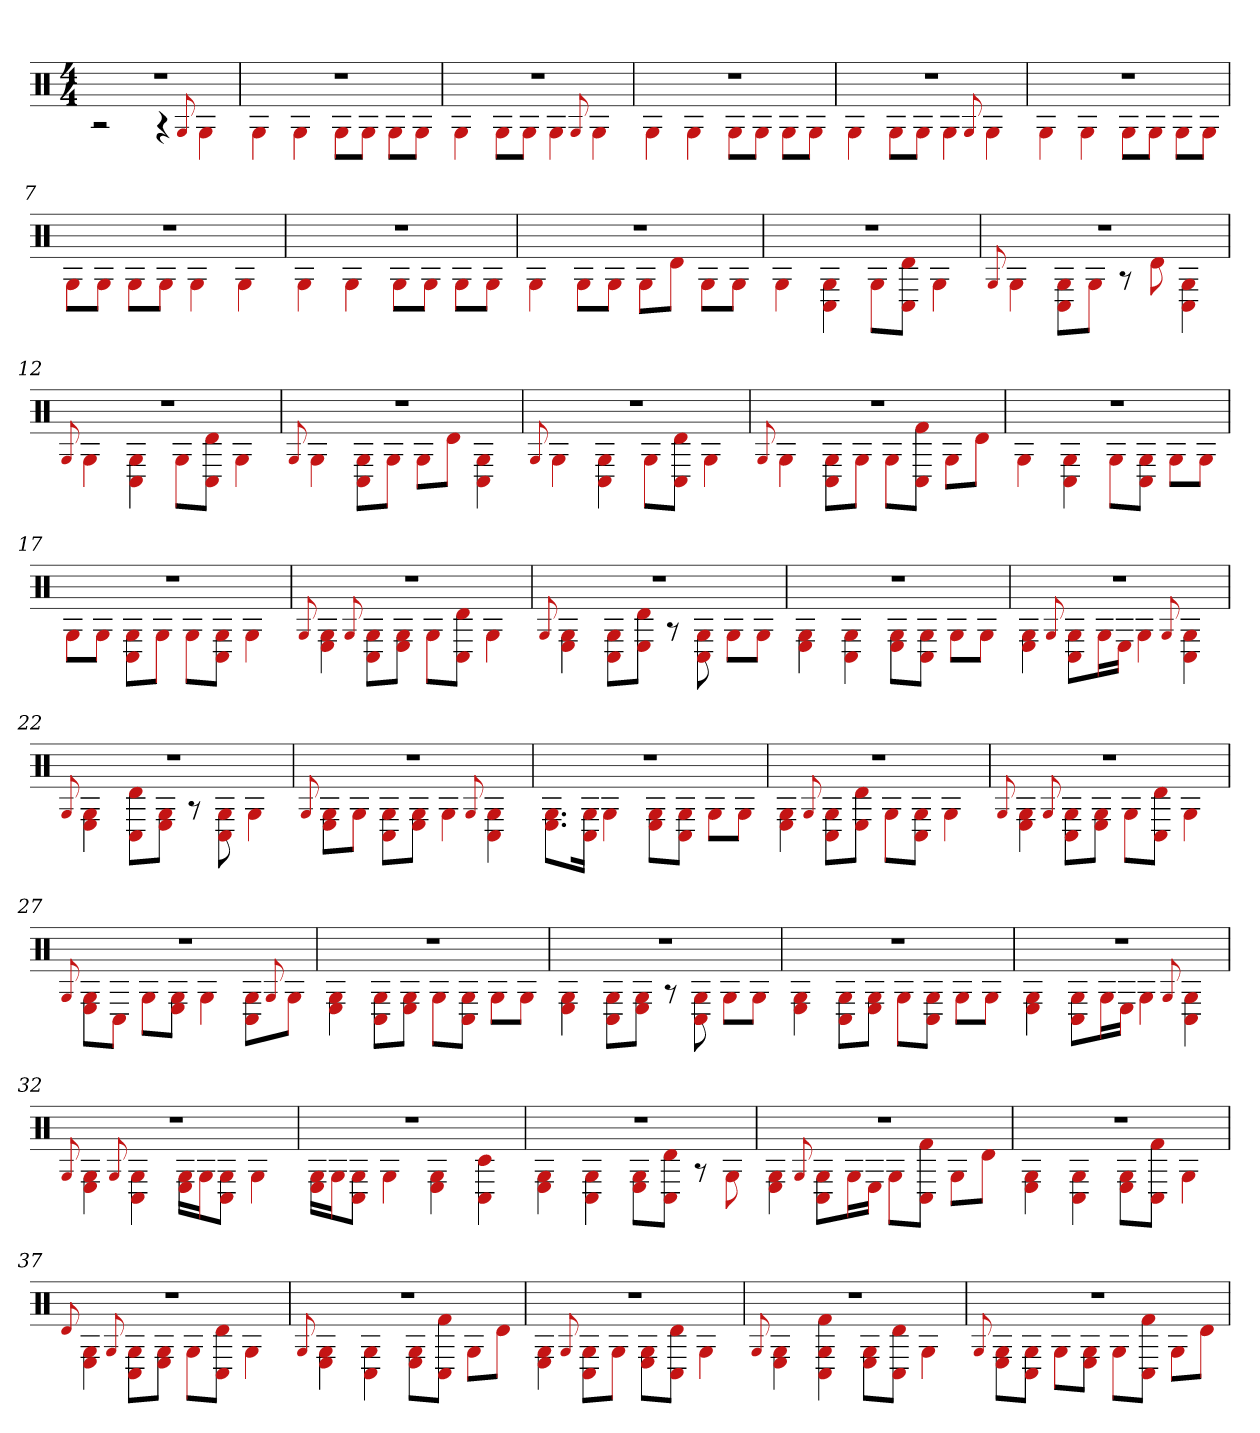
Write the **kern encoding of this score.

**kern
*part1
*staff1
*clefX
*k[]
*M4/4
=1
*^
1r	2r
.	4r
.	8qqG
.	4G
=2	=2
1r	4G
.	4G
.	8GL
.	8GJ
.	8GL
.	8GJ
=3	=3
1r	4G
.	8GL
.	8GJ
.	4G
.	8qqG
.	4G
=4	=4
1r	4G
.	4G
.	8GL
.	8GJ
.	8GL
.	8GJ
=5	=5
1r	4G
.	8GL
.	8GJ
.	4G
.	8qqG
.	4G
=6	=6
1r	4G
.	4G
.	8GL
.	8GJ
.	8GL
.	8GJ
=7	=7
1r	8GL
.	8GJ
.	8GL
.	8GJ
.	4G
.	4G
=8	=8
1r	4G
.	4G
.	8GL
.	8GJ
.	8GL
.	8GJ
=9	=9
1r	4G
.	8GL
.	8GJ
.	8GL
.	8dJ
.	8GL
.	8GJ
=10	=10
1r	4G
.	4C# 4G
.	8GL
.	8d 8C#J
.	4G
=11	=11
.	8qqG
1r	4G
.	8C# 8GL
.	8GJ
.	8r
.	8d
.	4C# 4G
=12	=12
.	8qqG
1r	4G
.	4C# 4G
.	8GL
.	8d 8C#J
.	4G
=13	=13
.	8qqG
1r	4G
.	8C# 8GL
.	8GJ
.	8GL
.	8dJ
.	4C# 4G
=14	=14
.	8qqG
1r	4G
.	4C# 4G
.	8GL
.	8d 8C#J
.	4G
=15	=15
.	8qqG
1r	4G
.	8C# 8GL
.	8GJ
.	8GL
.	8f# 8C#J
.	8GL
.	8dJ
=16	=16
1r	4G
.	4C# 4G
.	8GL
.	8G 8C#J
.	8GL
.	8GJ
=17	=17
1r	8GL
.	8GJ
.	8C# 8GL
.	8GJ
.	8GL
.	8G 8C#J
.	4G
=18	=18
.	8qqG
1r	4E 4G
.	8qqG
.	8C# 8GL
.	8G 8EJ
.	8GL
.	8C# 8dJ
.	4G
=19	=19
.	8qqG
1r	4G 4E
.	8C# 8GL
.	8d 8EJ
.	8r
.	8G 8C#
.	8GL
.	8GJ
=20	=20
1r	4G 4E
.	4C# 4G
.	8E 8GL
.	8G 8C#J
.	8GL
.	8GJ
=21	=21
1r	4G 4E
.	8qqG
.	8C# 8GL
.	16GL
.	16EJJ
.	4G
.	8qqG
.	4C# 4G
=22	=22
.	8qqG
1r	4G 4E
.	8C# 8dL
.	8G 8EJ
.	8r
.	8G 8C#
.	4G
=23	=23
.	8qqG
1r	8E 8GL
.	8GJ
.	8C# 8GL
.	8G 8EJ
.	4G
.	8qqG
.	4C# 4G
=24	=24
1r	8.E 8.GL
.	16G 16C#Jk
.	4G
.	8G 8EL
.	8G 8C#J
.	8GL
.	8GJ
=25	=25
1r	4E 4G
.	8qqG
.	8C# 8GL
.	8d 8EJ
.	8GL
.	8C# 8GJ
.	4G
=26	=26
.	8qqG
1r	4E 4G
.	8qqG
.	8C# 8GL
.	8E 8GJ
.	8GL
.	8C# 8dJ
.	4G
=27	=27
.	8qqG
1r	8E 8GL
.	8C#J
.	8GL
.	8G 8EJ
.	4G
.	8C# 8GL
.	8qqG
.	8GJ
=28	=28
1r	4E 4G
.	8C# 8GL
.	8E 8GJ
.	8GL
.	8G 8C#J
.	8GL
.	8GJ
=29	=29
1r	4E 4G
.	8C# 8GL
.	8G 8EJ
.	8r
.	8G 8C#
.	8GL
.	8GJ
=30	=30
1r	4E 4G
.	8C# 8GL
.	8G 8EJ
.	8GL
.	8G 8C#J
.	8GL
.	8GJ
=31	=31
1r	4E 4G
.	8C# 8GL
.	16GL
.	16EJJ
.	4G
.	8qqG
.	4C# 4G
=32	=32
.	8qqG
1r	4E 4G
.	8qqG
.	4C# 4G
.	16E 16GLL
.	16GJ
.	8C# 8GJ
.	4G
=33	=33
1r	16E 16GLL
.	16GJ
.	8G 8C#J
.	4G
.	4E 4G
.	4C# 4c#
=34	=34
1r	4G 4E
.	4C# 4G
.	8E 8GL
.	8C# 8dJ
.	8r
.	8G
=35	=35
1r	4E 4G
.	8qqG
.	8C# 8GL
.	16GL
.	16EJJ
.	8GL
.	8f# 8C#J
.	8GL
.	8dJ
=36	=36
1r	4E 4G
.	4C# 4G
.	8G 8EL
.	8f# 8C#J
.	4G
=37	=37
.	8qqd
1r	4E 4G
.	8qqG
.	8C# 8GL
.	8G 8EJ
.	8GL
.	8d 8C#J
.	4G
=38	=38
.	8qqG
1r	4G 4E
.	4C# 4G
.	8G 8EL
.	8f# 8C#J
.	8GL
.	8dJ
=39	=39
1r	4E 4G
.	8qqG
.	8C# 8GL
.	8GJ
.	8E 8GL
.	8C# 8dJ
.	4G
=40	=40
.	8qqG
1r	4G 4E
.	4C# 4f# 4G
.	8G 8EL
.	8C# 8dJ
.	4G
=41	=41
.	8qqG
1r	8E 8GL
.	8G 8C#J
.	8GL
.	8G 8EJ
.	8GL
.	8C# 8f#J
.	8GL
.	8dJ
*v	*v
=
*-
